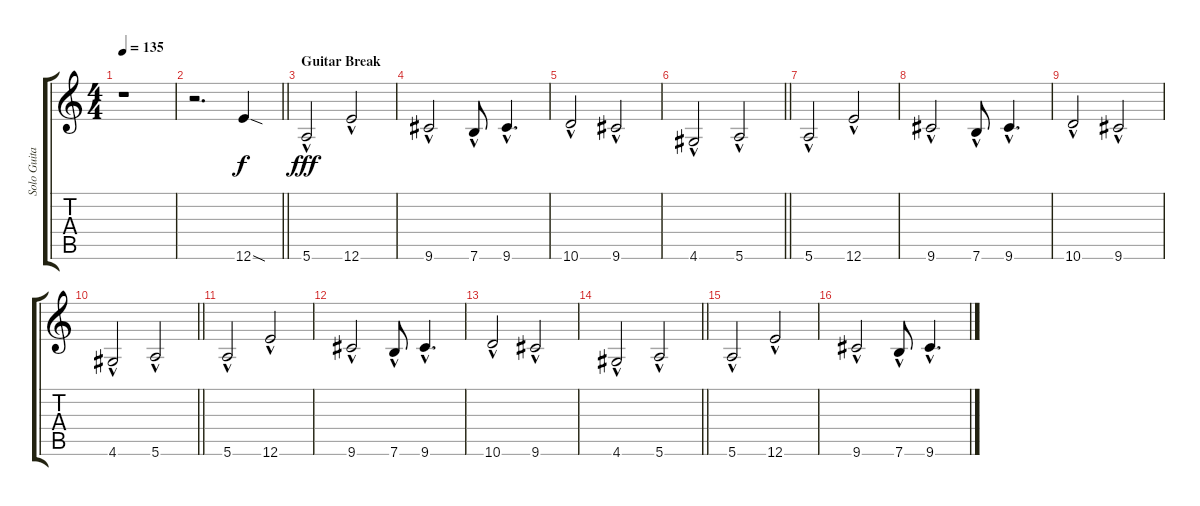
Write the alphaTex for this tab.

\track ("Solo Guitar" "Solo Guita") {instrument distortionguitar}
\staff {score tabs}
\tuning (E4 B3 G3 D3 A2 E2) {hide}
\ts (4 4)
\tempo 135
\clef g2
\ks c
r.1{dy f} |
\barLineRight lightlight
r.2{d} 12.6{sod}.4 |
\section ("" "Guitar Break")
5.6{hac}.2{dy fff} 12.6{hac}.2 |
9.6{hac}.2 7.6{hac}.8 9.6{hac}.4{d} |
10.6{hac}.2 9.6{hac}.2 |
\barLineRight lightlight
4.6{hac}.2 5.6{hac}.2 |
5.6{hac}.2 12.6{hac}.2 |
9.6{hac}.2 7.6{hac}.8 9.6{hac}.4{d} |
10.6{hac}.2 9.6{hac}.2 |
\barLineRight lightlight
4.6{hac}.2 5.6{hac}.2 |
5.6{hac}.2 12.6{hac}.2 |
9.6{hac}.2 7.6{hac}.8 9.6{hac}.4{d} |
10.6{hac}.2 9.6{hac}.2 |
\barLineRight lightlight
4.6{hac}.2 5.6{hac}.2 |
5.6{hac}.2 12.6{hac}.2 |
9.6{hac}.2 7.6{hac}.8 9.6{hac}.4{d}
